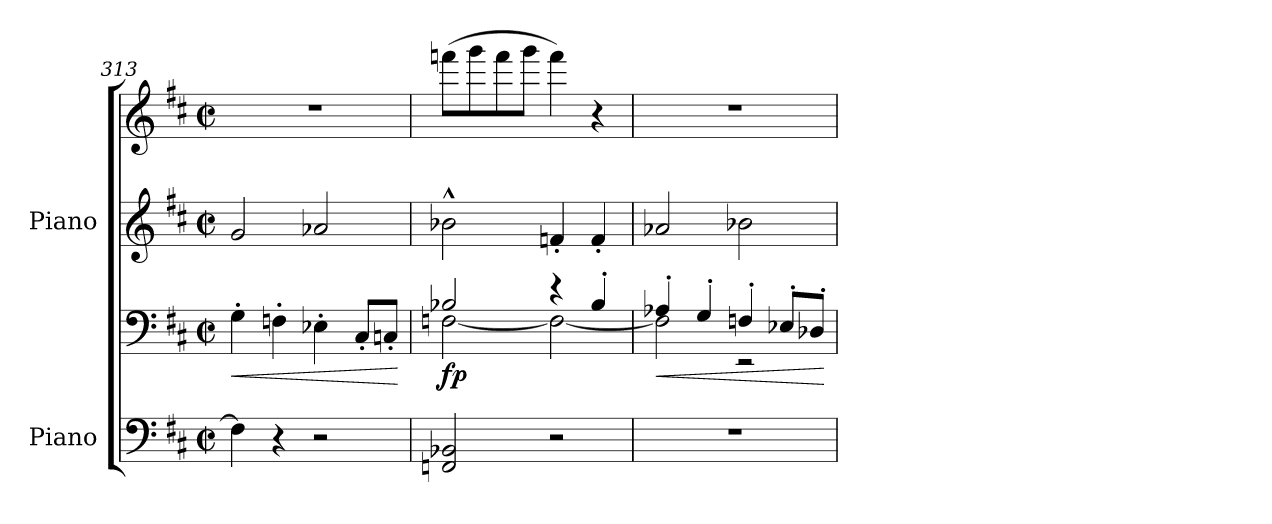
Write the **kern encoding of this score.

**kern	**kern	**dynam	**kern	**kern
*part2	*part2	*part2	*part1	*part1
*staff4	*staff3	*staff3/4	*staff2	*staff1
*I"Piano	*	*	*I"Piano	*
*I'Pno.	*	*	*I'Pno.	*
*clefF4	*clefF4	*	*clefG2	*clefG2
*k[f#c#]	*k[f#c#]	*	*k[f#c#]	*k[f#c#]
*M2/2	*M2/2	*	*M2/2	*M2/2
*met(c|)	*met(c|)	*	*met(c|)	*met(c|)
=313	=313	=313	=313	=313
!	!	!LO:HP:b	!	!
4F\]	4G'\	<	2g/	1r
4r	4Fn'\	.	.	.
2r	4E-X'\	.	2a-X/	.
.	8C#'/L	.	.	.
.	8Cn'/J	.	.	.
.	.	[	.	.
=314	=314	=314	=314	=314
*	*^	*	*	*
!	!	!	!LO:DY:b	!	!
2FFn/ 2BB-X/	2B-X/	[2Fn\	fp	2b-X^^\	(>8fffn\L
.	.	.	.	.	8ggg\
.	.	.	.	.	8fff\
.	.	.	.	.	8ggg\J
2r	4r	2F\_	.	4fn'/	4fff\)
.	4B-'/	.	.	4f'/	4r
=315	=315	=315	=315	=315	=315
!	!	!	!LO:HP:b	!	!
1r	4A-X'/	2F\]	<	2a-X/	1r
.	4G'/	.	.	.	.
.	4Fn'/	2r	.	2b-X\	.
.	8E-X'/L	.	.	.	.
.	8D-X'/J	.	.	.	.
*	*v	*v	*	*	*
.	.	[	.	.
=	=	=	=	=
*-	*-	*-	*-	*-
